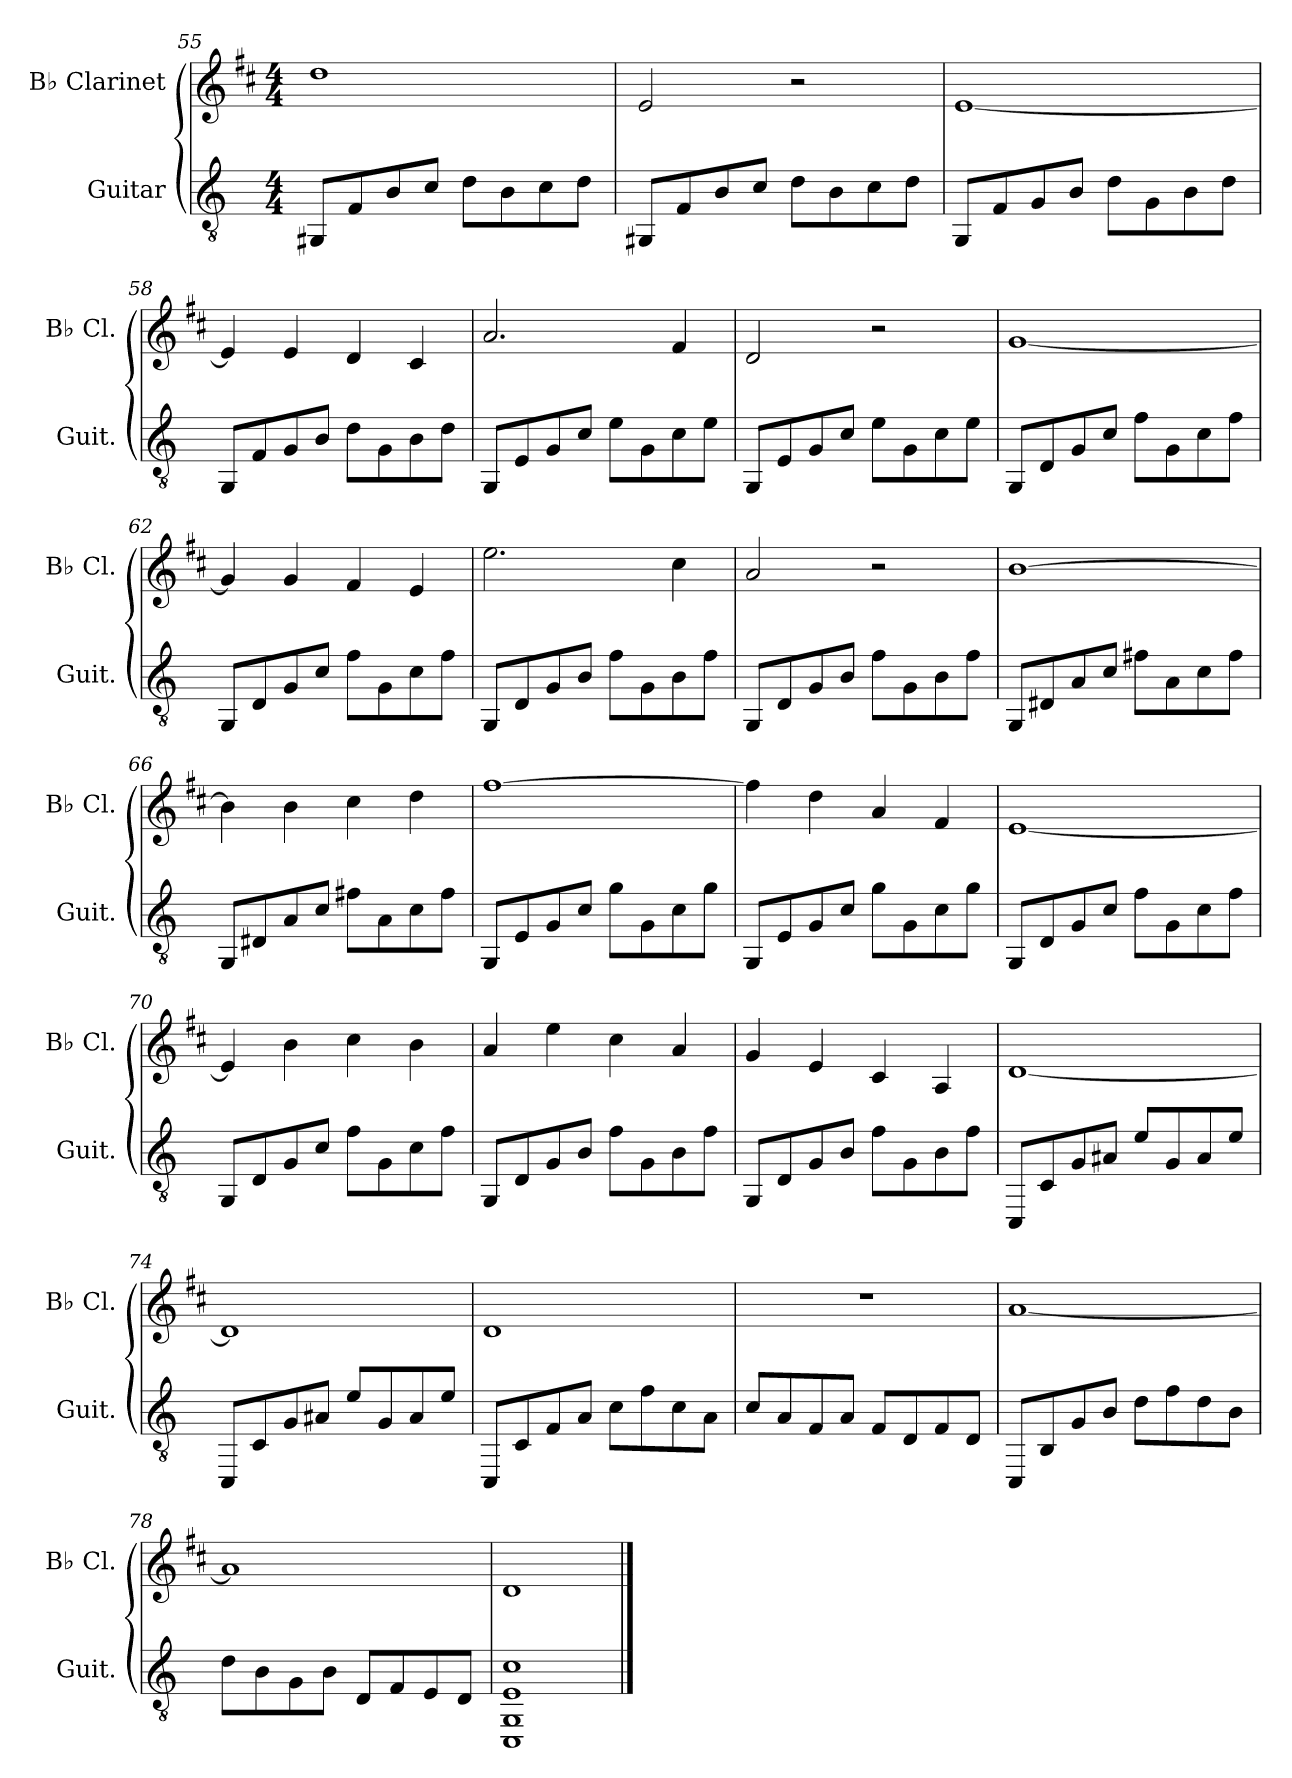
**kern	**kern
*part2	*part1
*staff2	*staff1
*I"Guitar	*I"B♭ Clarinet
*I'Guit.	*I'B♭ Cl.
*clefGv2	*clefG2
*	*ITrd1c2
*k[]	*k[]
*C:	*C:
*M4/4	*M4/4
=55	=55
8GG#X/L	1cc
8F/	.
8B/	.
8c/J	.
8d\L	.
8B\	.
8c\	.
8d\J	.
=56	=56
8GG#X/L	2d/
8F/	.
8B/	.
8c/J	.
8d\L	2r
8B\	.
8c\	.
8d\J	.
!!LO:LB:g=z
=57	=57
8GG/L	[1d
8F/	.
8G/	.
8B/J	.
8d\L	.
8G\	.
8B\	.
8d\J	.
=58	=58
8GG/L	4d/]
8F/	.
8G/	4d/
8B/J	.
8d\L	4c/
8G\	.
8B\	4B/
8d\J	.
=59	=59
8GG/L	2.g/
8E/	.
8G/	.
8c/J	.
8e\L	.
8G\	.
8c\	4e/
8e\J	.
=60	=60
8GG/L	2c/
8E/	.
8G/	.
8c/J	.
8e\L	2r
8G\	.
8c\	.
8e\J	.
!!LO:PB:g=z
=61	=61
8GG/L	[1f
8D/	.
8G/	.
8c/J	.
8f\L	.
8G\	.
8c\	.
8f\J	.
=62	=62
8GG/L	4f/]
8D/	.
8G/	4f/
8c/J	.
8f\L	4e/
8G\	.
8c\	4d/
8f\J	.
=63	=63
8GG/L	2.dd\
8D/	.
8G/	.
8B/J	.
8f\L	.
8G\	.
8B\	4b\
8f\J	.
=64	=64
8GG/L	2g/
8D/	.
8G/	.
8B/J	.
8f\L	2r
8G\	.
8B\	.
8f\J	.
!!LO:LB:g=z
=65	=65
8GG/L	[1a
8D#X/	.
8A/	.
8c/J	.
8f#X\L	.
8A\	.
8c\	.
8f#\J	.
=66	=66
8GG/L	4a\]
8D#X/	.
8A/	4a\
8c/J	.
8f#X\L	4b\
8A\	.
8c\	4cc\
8f#\J	.
=67	=67
8GG/L	[1ee
8E/	.
8G/	.
8c/J	.
8g\L	.
8G\	.
8c\	.
8g\J	.
=68	=68
8GG/L	4ee\]
8E/	.
8G/	4cc\
8c/J	.
8g\L	4g/
8G\	.
8c\	4e/
8g\J	.
!!LO:LB:g=z
=69	=69
8GG/L	[1d
8D/	.
8G/	.
8c/J	.
8f\L	.
8G\	.
8c\	.
8f\J	.
=70	=70
8GG/L	4d/]
8D/	.
8G/	4a\
8c/J	.
8f\L	4b\
8G\	.
8c\	4a\
8f\J	.
=71	=71
8GG/L	4g/
8D/	.
8G/	4dd\
8B/J	.
8f\L	4b\
8G\	.
8B\	4g/
8f\J	.
=72	=72
8GG/L	4f/
8D/	.
8G/	4d/
8B/J	.
8f\L	4B/
8G\	.
8B\	4G/
8f\J	.
!!LO:LB:g=z
=73	=73
8CC/L	[1c
8C/	.
8G/	.
8A#X/J	.
8e/L	.
8G/	.
8A#/	.
8e/J	.
=74	=74
8CC/L	1c]
8C/	.
8G/	.
8A#X/J	.
8e/L	.
8G/	.
8A#/	.
8e/J	.
=75	=75
8CC/L	1c
8C/	.
8F/	.
8A/J	.
8c\L	.
8f\	.
8c\	.
8A\J	.
=76	=76
8c/L	1r
8A/	.
8F/	.
8A/J	.
8F/L	.
8D/	.
8F/	.
8D/J	.
!!LO:LB:g=z
=77	=77
8CC/L	[1g
8BB/	.
8G/	.
8B/J	.
8d\L	.
8f\	.
8d\	.
8B\J	.
=78	=78
8d\L	1g]
8B\	.
8G\	.
8B\J	.
8D/L	.
8F/	.
8E/	.
8D/J	.
=79	=79
1CC 1GG 1E 1c	1c
==	==
*-	*-
